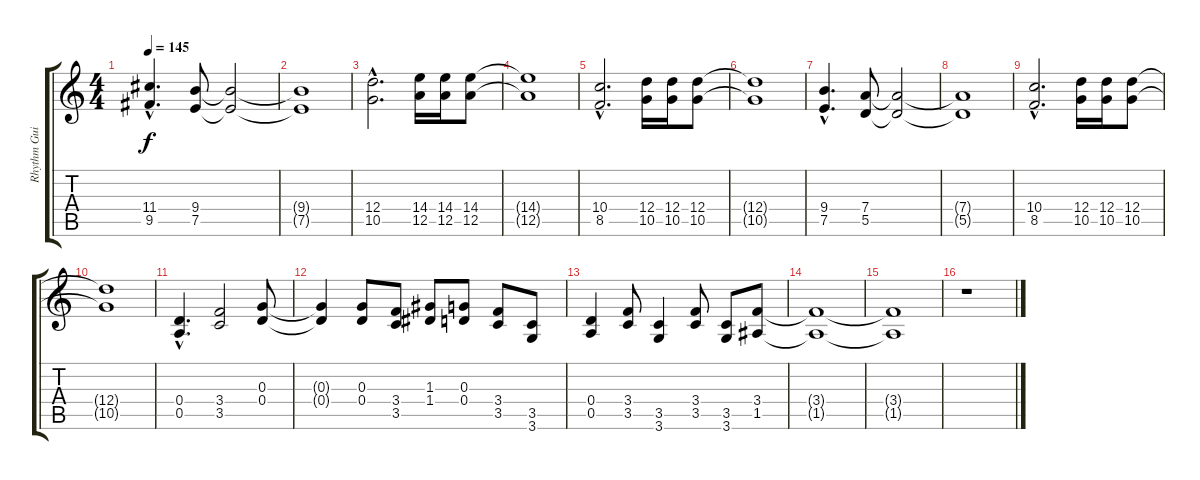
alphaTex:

\track ("Rhythm Guitar" "Rhythm Gui") {instrument overdrivenguitar}
\staff {score tabs}
\tuning (E4 B3 G3 D3 A2 E2) {hide}
\ts (4 4)
\tempo 145
\clef g2
\ks c
(11.4{hac} 9.5{hac}).4{d dy f} (9.4 7.5).8 (9.4{t} 7.5{t}).2 |
(9.4{t} 7.5{t}).1 |
(12.4{hac} 10.5{hac}).2{d} (14.4 12.5).16 (14.4 12.5).16 (14.4 12.5).8 |
(14.4{t} 12.5{t}).1 |
(10.4{hac} 8.5{hac}).2{d} (12.4 10.5).16 (12.4 10.5).16 (12.4 10.5).8 |
(12.4{t} 10.5{t}).1 |
(9.4{hac} 7.5{hac}).4{d} (7.4 5.5).8 (7.4{t} 5.5{t}).2 |
(7.4{t} 5.5{t}).1 |
(10.4{hac} 8.5{hac}).2{d} (12.4 10.5).16 (12.4 10.5).16 (12.4 10.5).8 |
(12.4{t} 10.5{t}).1 |
(0.4{hac} 0.5{hac}).4{d} (3.4 3.5).2 (0.3 0.4).8 |
(0.3{t} 0.4{t}).4 (0.3 0.4).8 (3.4 3.5).8 (1.3 1.4).8 (0.3 0.4).8 (3.4 3.5).8 (3.5 3.6).8 |
(0.4 0.5).4 (3.4 3.5).8 (3.5 3.6).4 (3.4 3.5).8 (3.5 3.6).8 (3.4 1.5).8 |
(3.4{t} 1.5{t}).1 |
(3.4{t} 1.5{t}).1 |
r.1
